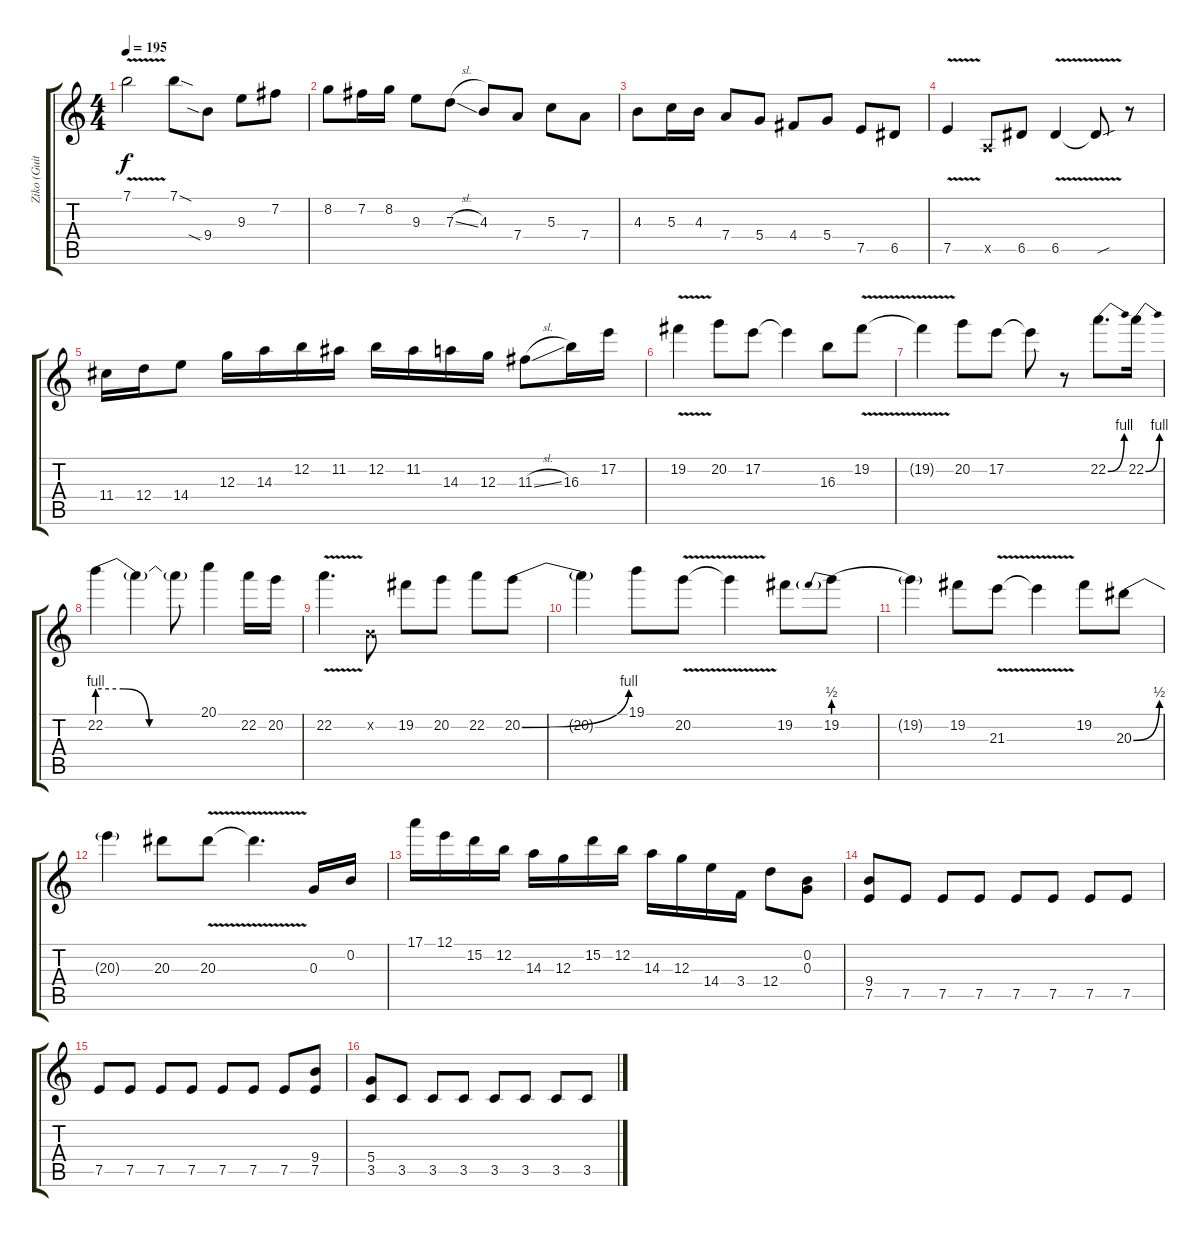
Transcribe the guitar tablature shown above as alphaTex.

\track ("Ziko (Guitar)" "Ziko (Guit") {instrument distortionguitar}
\staff {score tabs}
\tuning (E4 B3 G3 D3 A2 E2) {hide}
\ts (4 4)
\tempo 195
\clef g2
\ks c
7.1{v}.2{dy f} 7.1{sod}.8 9.4{sia}.8 9.3.8 7.2.8 |
8.2.8 7.2.16 8.2.16 9.3.8 7.3{sl}.8 4.3.8 7.4.8 5.3.8 7.4.8 |
4.3.8 5.3.16 4.3.16 7.4.8 5.4.8 4.4.8 5.4.8 7.5.8 6.5.8 |
7.5{v}.4 0.5{x}.8 6.5.8 6.5{v}.4 6.5{sou t}.8 r.8 |
11.4.16 12.4.16 14.4.8 12.3.16 14.3.16 12.2.16 11.2.16 12.2.16 11.2.16 14.3.16 12.3.16 11.3{sl}.8 16.3.16 17.2.16 |
19.2{v}.4 20.2.8 17.2.8 17.2{t}.4 16.3.8 19.2{v}.8 |
19.2{t}.4 20.2.8 17.2.8 17.2{t}.8 r.8 22.2{be (bend 0 0 60 4)}.8{d} 22.2{be (bend 0 0 60 4)}.16 |
22.2{be (custom 0 4 15 4 30 0 60 0)}.4 22.2{t}.4 22.2{t}.8 20.1.4 22.2.16 20.2.16 |
22.2{v}.4{d} 0.2{x}.8 19.2.8 20.2.8 22.2.8 20.2{be (bend 0 0 60 4)}.8 |
20.2{t}.4 19.1.8 20.2{v}.8 20.2{v t}.4 19.2.8 19.2{be (prebend 0 2 60 2)}.8 |
19.2{t}.4 19.2.8 21.3{v}.8 21.3{t}.4 19.2.8 20.3{be (bend 0 0 60 2)}.8 |
20.3{t}.4 20.3.8 20.3{v}.8 20.3{t}.4{d} 0.3.16 0.2.16 |
17.1.16 12.1.16 15.2.16 12.2.16 14.3.16 12.3.16 15.2.16 12.2.16 14.3.16 12.3.16 14.4.16 3.4.16 12.4.8 (0.2 0.3).8 |
(9.4 7.5).8 7.5.8 7.5.8 7.5.8 7.5.8 7.5.8 7.5.8 7.5.8 |
7.5.8 7.5.8 7.5.8 7.5.8 7.5.8 7.5.8 7.5.8 (9.4 7.5).8 |
(5.4 3.5).8 3.5.8 3.5.8 3.5.8 3.5.8 3.5.8 3.5.8 3.5.8
